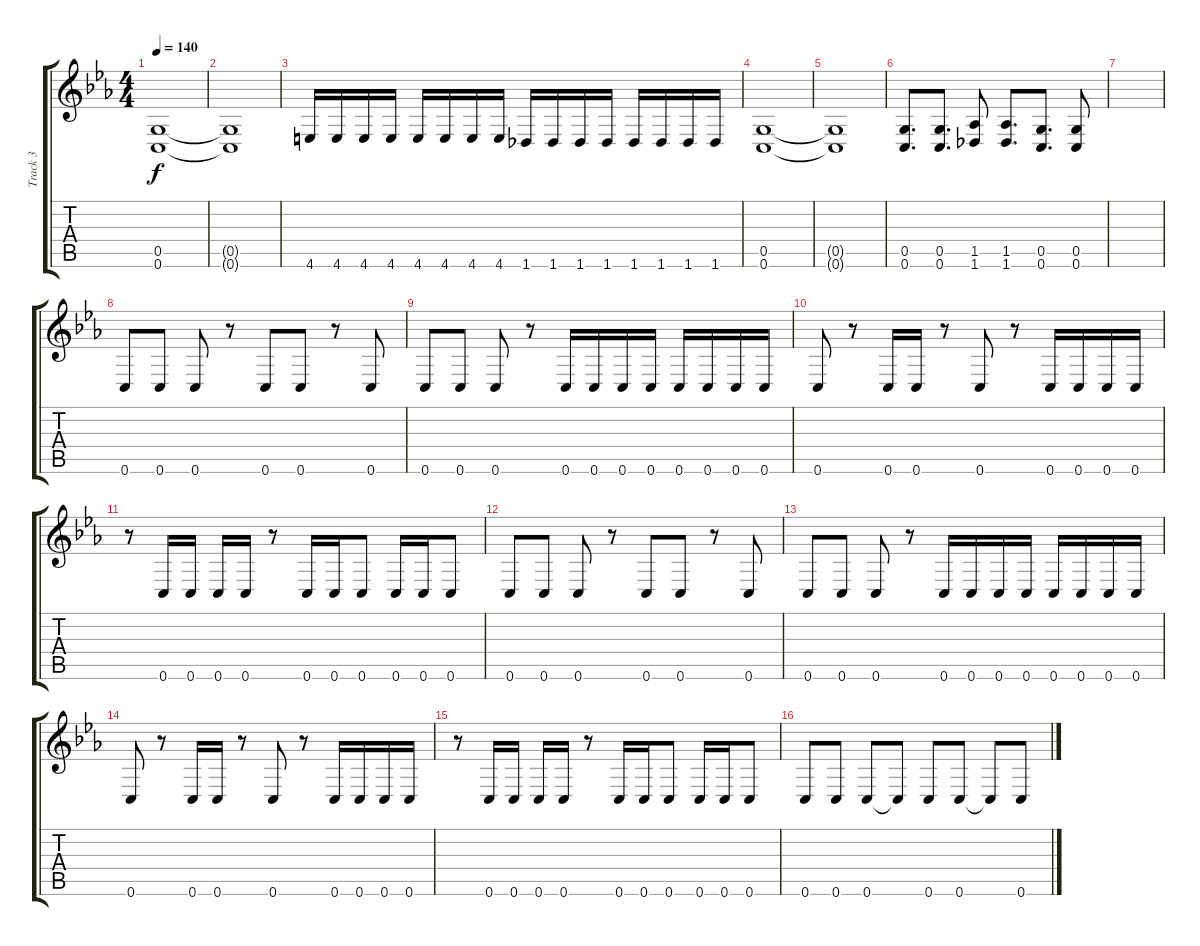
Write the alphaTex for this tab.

\track ("Track 3" "Track 3") {instrument overdrivenguitar}
\staff {score tabs}
\tuning (D4 A3 F3 C3 G2 C2) {hide}
\ts (4 4)
\tempo 140
\clef g2
\ks cminor
(0.5{t} 0.6{t}).1{dy f} |
(0.5{t} 0.6{t}).1 |
4.6.16 4.6.16 4.6.16 4.6.16 4.6.16 4.6.16 4.6.16 4.6.16 1.6.16 1.6.16 1.6.16 1.6.16 1.6.16 1.6.16 1.6.16 1.6.16 |
(0.5 0.6).1 |
(0.5{t} 0.6{t}).1 |
(0.5 0.6).8{d} (0.5 0.6).8{d} (1.5 1.6).8 (1.5 1.6).8{d} (0.5 0.6).8{d} (0.5 0.6).8 |
|
0.6.8 0.6.8 0.6.8 r.8 0.6.8 0.6.8 r.8 0.6.8 |
0.6.8 0.6.8 0.6.8 r.8 0.6.16 0.6.16 0.6.16 0.6.16 0.6.16 0.6.16 0.6.16 0.6.16 |
0.6.8 r.8 0.6.16 0.6.16 r.8 0.6.8 r.8 0.6.16 0.6.16 0.6.16 0.6.16 |
r.8 0.6.16 0.6.16 0.6.16 0.6.16 r.8 0.6.16 0.6.16 0.6.8 0.6.16 0.6.16 0.6.8 |
0.6.8 0.6.8 0.6.8 r.8 0.6.8 0.6.8 r.8 0.6.8 |
0.6.8 0.6.8 0.6.8 r.8 0.6.16 0.6.16 0.6.16 0.6.16 0.6.16 0.6.16 0.6.16 0.6.16 |
0.6.8 r.8 0.6.16 0.6.16 r.8 0.6.8 r.8 0.6.16 0.6.16 0.6.16 0.6.16 |
r.8 0.6.16 0.6.16 0.6.16 0.6.16 r.8 0.6.16 0.6.16 0.6.8 0.6.16 0.6.16 0.6.8 |
0.6.8 0.6.8 0.6.8 0.6{t}.8 0.6.8 0.6.8 0.6{t}.8 0.6.8
